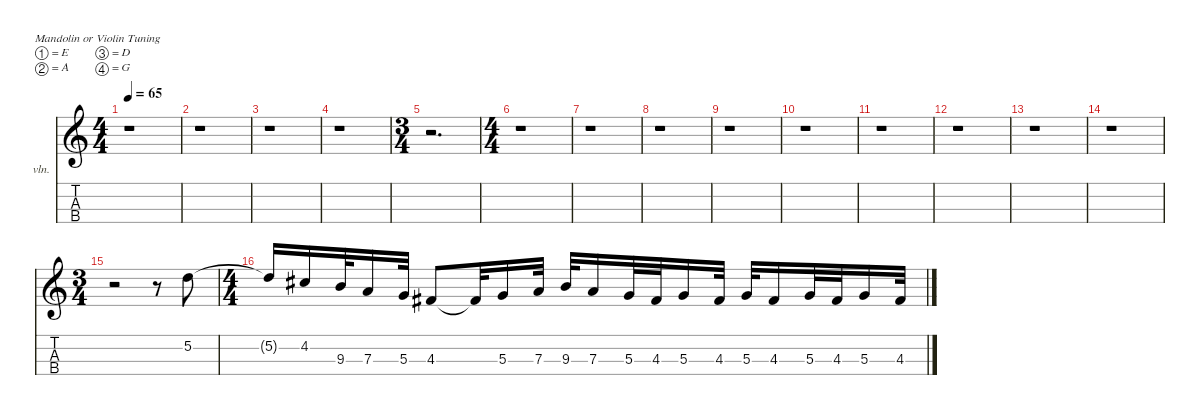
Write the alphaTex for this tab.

\hideDynamics
\bracketExtendMode nobrackets
\firstSystemTrackNameOrientation horizontal
\otherSystemsTrackNameOrientation horizontal
\track ("Violin" "vln.") {instrument violin}
\staff {score tabs}
\tuning (E5 A4 D4 G3)
\ts (4 4)
\tempo 65
\clef g2
\ks aminor
r.1{dy ff beam Down} |
r.1{beam Down} |
r.1{beam Down} |
r.1{beam Down} |
\ts (3 4)
r.2{d beam Down} |
\ts (4 4)
r.1{beam Down} |
r.1{beam Down} |
r.1{beam Down} |
r.1{beam Down} |
r.1{beam Down} |
r.1{beam Down} |
r.1{beam Down} |
r.1{beam Down} |
r.1{beam Down} |
\ts (3 4)
r.2{beam Down} r.8{beam Down} 5.2.8{beam Down} |
\ts (4 4)
5.2{t}.16{beam Up} 4.2{acc #}.16{beam Up} 9.3.32{beam Up} 7.3.16{beam Up} 5.3.32{beam Up} 4.3{acc #}.8{beam Up} 4.3{t acc #}.32{beam Up} 5.3.16{beam Up} 7.3.32{beam Up} 9.3.32{beam Up} 7.3.16{beam Up} 5.3.32{beam Up} 4.3{acc #}.32{dy mf beam Up} 5.3.16{beam Up} 4.3{acc #}.32{beam Up} 5.3.32{beam Up} 4.3{acc #}.16{beam Up} 5.3.32{beam Up} 4.3{acc #}.32{beam Up} 5.3.16{beam Up} 4.3{acc #}.32{beam Up}
